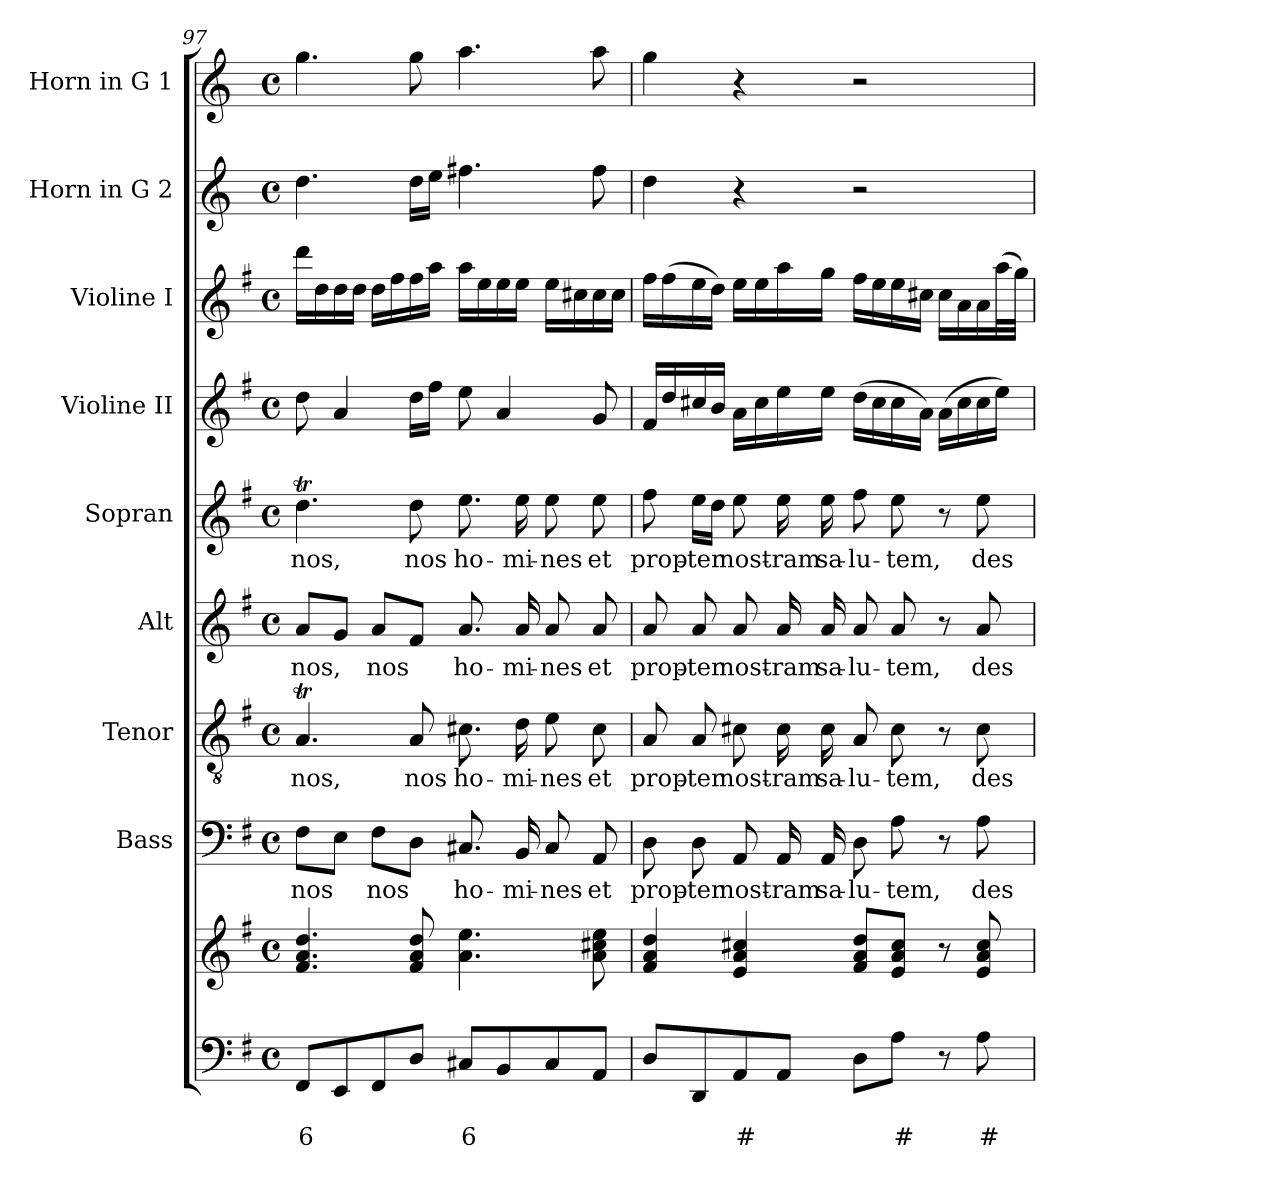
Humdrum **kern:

**kern	**text	**text	**kern	**kern	**text	**kern	**text	**kern	**text	**kern	**text	**kern	**kern	**kern	**kern
*part9	*part9	*part9	*part9	*part8	*part8	*part7	*part7	*part6	*part6	*part5	*part5	*part4	*part3	*part2	*part1
*staff10	*staff10	*staff10	*staff9	*staff8	*staff8	*staff7	*staff7	*staff6	*staff6	*staff5	*staff5	*staff4	*staff3	*staff2	*staff1
*	*	*	*	*I"Bass	*	*I"Tenor	*	*I"Alt	*	*I"Sopran	*	*I"Violine II	*I"Violine I	*I"Horn in G 2	*I"Horn in G 1
*	*	*	*	*I'B.	*	*I'T.	*	*I'A.	*	*I'S.	*	*I'Vl. II	*I'Vl. I	*	*
*clefF4	*	*	*clefG2	*clefF4	*	*clefGv2	*	*clefG2	*	*clefG2	*	*clefG2	*clefG2	*clefG2	*clefG2
*	*	*	*	*	*	*	*	*	*	*	*	*	*	*ITrd3c5	*ITrd3c5
*k[f#]	*	*	*k[f#]	*k[f#]	*	*k[f#]	*	*k[f#]	*	*k[f#]	*	*k[f#]	*k[f#]	*k[f#]	*k[f#]
*G:	*	*	*G:	*G:	*	*G:	*	*G:	*	*G:	*	*G:	*G:	*G:	*G:
*M4/4	*	*	*M4/4	*M4/4	*	*M4/4	*	*M4/4	*	*M4/4	*	*M4/4	*M4/4	*M4/4	*M4/4
*met(c)	*	*	*met(c)	*met(c)	*	*met(c)	*	*met(c)	*	*met(c)	*	*met(c)	*met(c)	*met(c)	*met(c)
=97	=97	=97	=97	=97	=97	=97	=97	=97	=97	=97	=97	=97	=97	=97	=97
!	!	!LO:LY:b	!	!	!LO:LY:b	!	!LO:LY:b	!	!LO:LY:b	!	!LO:LY:b	!	!	!	!
8FF#/L	.	6	4.f#/ 4.a/ 4.dd/	8F#\L	nos	4.AT/	nos,	8a/L	nos,	4.ddT\	nos,	8dd\	16ddd\LL	4.a\	4.dd\
.	.	.	.	.	.	.	.	.	.	.	.	.	16dd\	.	.
8EE/	.	.	.	8E\J	.	.	.	8g/J	.	.	.	4a/	16dd\	.	.
.	.	.	.	.	.	.	.	.	.	.	.	.	16dd\JJ	.	.
!	!	!	!	!	!LO:LY:b	!	!	!	!LO:LY:b	!	!	!	!	!	!
8FF#/	.	.	.	8F#\L	nos	.	.	8a/L	nos	.	.	.	16dd\LL	.	.
.	.	.	.	.	.	.	.	.	.	.	.	.	16ff#\	.	.
!	!	!	!	!	!	!	!LO:LY:b	!	!	!	!LO:LY:b	!	!	!	!
8D/J	.	.	8f#/ 8a/ 8dd/	8D\J	.	8A/	nos	8f#/J	.	8dd\	nos	16dd\LL	16ff#\	16a\LL	8dd\
.	.	.	.	.	.	.	.	.	.	.	.	16ff#\JJ	16aa\JJ	16b\JJ	.
!	!	!LO:LY:b	!	!	!LO:LY:b	!	!LO:LY:b	!	!LO:LY:b	!	!LO:LY:b	!	!	!	!
8C#X/L	.	6	4.a\ 4.ee\	8.C#X/	ho-	8.c#X\	ho-	8.a/	ho-	8.ee\	ho-	8ee\	16aa\LL	4.cc#X\	4.ee\
.	.	.	.	.	.	.	.	.	.	.	.	.	16ee\	.	.
8BB/	.	.	.	.	.	.	.	.	.	.	.	4a/	16ee\	.	.
!	!	!	!	!	!LO:LY:b	!	!LO:LY:b	!	!LO:LY:b	!	!LO:LY:b	!	!	!	!
.	.	.	.	16BB/	-mi-	16d\	-mi-	16a/	-mi-	16ee\	-mi-	.	16ee\JJ	.	.
!	!	!	!	!	!LO:LY:b	!	!LO:LY:b	!	!LO:LY:b	!	!LO:LY:b	!	!	!	!
8C#/	.	.	.	8C#/	-nes	8e\	-nes	8a/	-nes	8ee\	-nes	.	16ee\LL	.	.
.	.	.	.	.	.	.	.	.	.	.	.	.	16cc#X\	.	.
!	!	!	!	!	!LO:LY:b	!	!LO:LY:b	!	!LO:LY:b	!	!LO:LY:b	!	!	!	!
8AA/J	.	.	8a\ 8cc#X\ 8ee\	8AA/	et	8c#\	et	8a/	et	8ee\	et	8g/	16cc#\	8cc#\	8ee\
.	.	.	.	.	.	.	.	.	.	.	.	.	16cc#\JJ	.	.
=98	=98	=98	=98	=98	=98	=98	=98	=98	=98	=98	=98	=98	=98	=98	=98
!	!	!	!	!	!LO:LY:b	!	!LO:LY:b	!	!LO:LY:b	!	!LO:LY:b	!	!	!	!
8D/L	.	.	4f#/ 4a/ 4dd/	8D\	prop-	8A/	prop-	8a/	prop-	8ff#\	prop-	16f#/LL	16ff#\LL	4a\	4dd\
.	.	.	.	.	.	.	.	.	.	.	.	16dd/	(>16ff#\	.	.
!	!	!	!	!	!LO:LY:b	!	!LO:LY:b	!	!LO:LY:b	!	!LO:LY:b	!	!	!	!
8DD/	.	.	.	8D\	-ter	8A/	-ter	8a/	-ter	16ee\LL	-ter	16cc#X/	16ee\	.	.
.	.	.	.	.	.	.	.	.	.	16dd\JJ	.	16b/JJ	16dd\JJ)	.	.
!	!	!LO:LY:b	!	!	!LO:LY:b	!	!LO:LY:b	!	!LO:LY:b	!	!LO:LY:b	!	!	!	!
8AA/	.	#	4e/ 4a/ 4cc#X/	8AA/	nost-	8c#X\	nost-	8a/	nost-	8ee\	nost-	16a\LL	16ee\LL	4r	4r
.	.	.	.	.	.	.	.	.	.	.	.	16cc#\	16ee\	.	.
!	!	!	!	!	!LO:LY:b	!	!LO:LY:b	!	!LO:LY:b	!	!LO:LY:b	!	!	!	!
8AA/J	.	.	.	16AA/	-ram	16c#\	-ram	16a/	-ram	16ee\	-ram	16ee\	16aa\	.	.
!	!	!	!	!	!LO:LY:b	!	!LO:LY:b	!	!LO:LY:b	!	!LO:LY:b	!	!	!	!
.	.	.	.	16AA/	sa-	16c#\	sa-	16a/	sa-	16ee\	sa-	16ee\JJ	16gg\JJ	.	.
!	!	!	!	!	!LO:LY:b	!	!LO:LY:b	!	!LO:LY:b	!	!LO:LY:b	!	!	!	!
8D\L	.	.	8f#/ 8a/ 8dd/L	8D\	-lu-	8A/	-lu-	8a/	-lu-	8ff#\	-lu-	(>16dd\LL	16ff#\LL	2r	2r
.	.	.	.	.	.	.	.	.	.	.	.	16cc#\	16ee\	.	.
!	!	!LO:LY:b	!	!	!LO:LY:b	!	!LO:LY:b	!	!LO:LY:b	!	!LO:LY:b	!	!	!	!
8A\J	.	#	8e/ 8a/ 8cc#/J	8A\	-tem,	8c#\	-tem,	8a/	-tem,	8ee\	-tem,	16cc#\	16ee\	.	.
.	.	.	.	.	.	.	.	.	.	.	.	16a\JJ)	16cc#X\JJ	.	.
8r	.	.	8r	8r	.	8r	.	8r	.	8r	.	(>16a\LL	16cc#\LL	.	.
.	.	.	.	.	.	.	.	.	.	.	.	16cc#\	16a\	.	.
!	!	!LO:LY:b	!	!	!LO:LY:b	!	!LO:LY:b	!	!LO:LY:b	!	!LO:LY:b	!	!	!	!
8A\	.	#	8e/ 8a/ 8cc#/	8A\	des-	8c#\	des-	8a/	des-	8ee\	des-	16cc#\	16a\	.	.
.	.	.	.	.	.	.	.	.	.	.	.	16ee\JJ)	(>32aa\L	.	.
.	.	.	.	.	.	.	.	.	.	.	.	.	32gg\JJJ)	.	.
=	=	=	=	=	=	=	=	=	=	=	=	=	=	=	=
*-	*-	*-	*-	*-	*-	*-	*-	*-	*-	*-	*-	*-	*-	*-	*-
